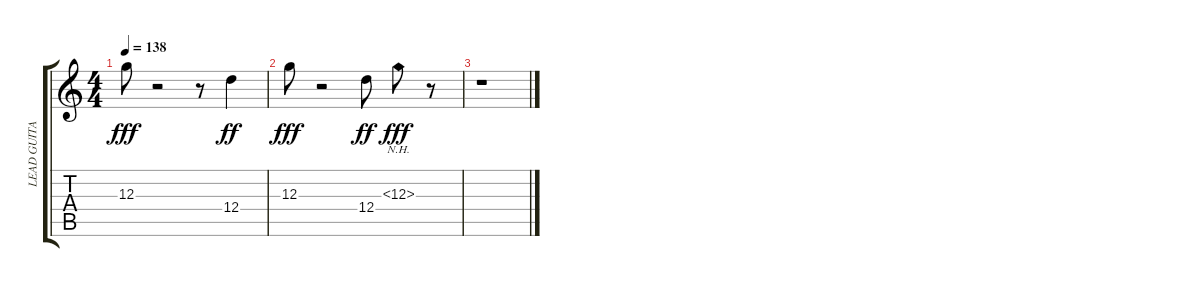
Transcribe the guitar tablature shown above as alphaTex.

\track ("LEAD GUITAR" "LEAD GUITA") {instrument overdrivenguitar}
\staff {score tabs}
\tuning (E4 B3 G3 D3 A2 E2) {hide}
\ts (4 4)
\tempo 138
\clef g2
\ks c
12.3.8{dy fff} r.2 r.8 12.4.4{dy ff} |
12.3.8{dy fff} r.2 12.4.8{dy ff} 12.3{nh}.8{dy fff} r.8 |
r.1
